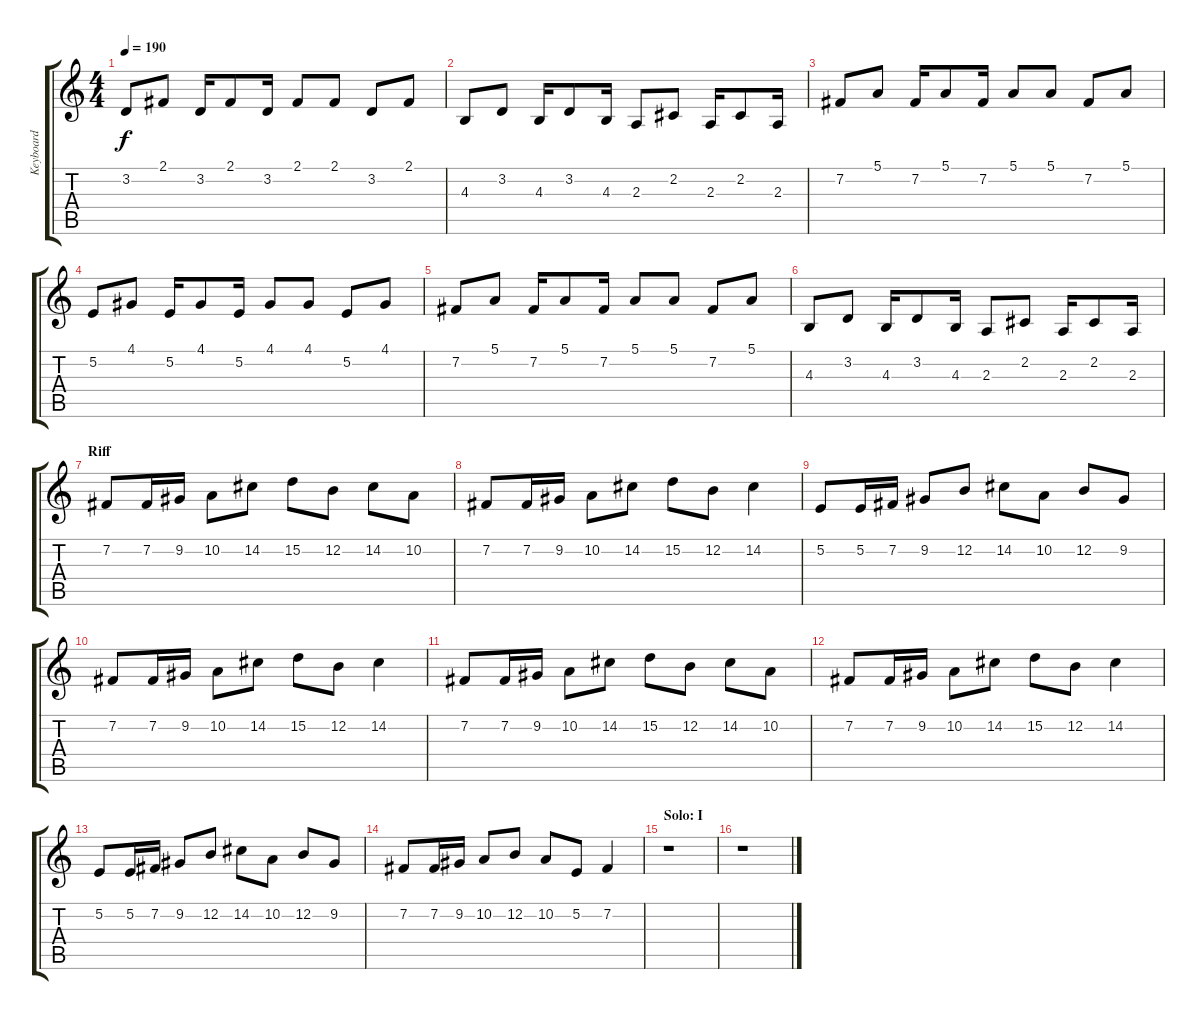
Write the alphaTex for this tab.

\track ("Keyboard" "Keyboard") {instrument harpsichord}
\staff {score tabs}
\tuning (E4 B3 G3 D3 A2 E2) {hide}
\ts (4 4)
\tempo 190
\clef g2
\ks c
3.2.8{dy f} 2.1.8 3.2.16 2.1.8 3.2.16 2.1.8 2.1.8 3.2.8 2.1.8 |
4.3.8 3.2.8 4.3.16 3.2.8 4.3.16 2.3.8 2.2.8 2.3.16 2.2.8 2.3.16 |
7.2.8 5.1.8 7.2.16 5.1.8 7.2.16 5.1.8 5.1.8 7.2.8 5.1.8 |
5.2.8 4.1.8 5.2.16 4.1.8 5.2.16 4.1.8 4.1.8 5.2.8 4.1.8 |
7.2.8 5.1.8 7.2.16 5.1.8 7.2.16 5.1.8 5.1.8 7.2.8 5.1.8 |
4.3.8 3.2.8 4.3.16 3.2.8 4.3.16 2.3.8 2.2.8 2.3.16 2.2.8 2.3.16 |
\section ("" "Riff")
7.2.8 7.2.16 9.2.16 10.2.8 14.2.8 15.2.8 12.2.8 14.2.8 10.2.8 |
7.2.8 7.2.16 9.2.16 10.2.8 14.2.8 15.2.8 12.2.8 14.2.4 |
5.2.8 5.2.16 7.2.16 9.2.8 12.2.8 14.2.8 10.2.8 12.2.8 9.2.8 |
7.2.8 7.2.16 9.2.16 10.2.8 14.2.8 15.2.8 12.2.8 14.2.4 |
7.2.8 7.2.16 9.2.16 10.2.8 14.2.8 15.2.8 12.2.8 14.2.8 10.2.8 |
7.2.8 7.2.16 9.2.16 10.2.8 14.2.8 15.2.8 12.2.8 14.2.4 |
5.2.8 5.2.16 7.2.16 9.2.8 12.2.8 14.2.8 10.2.8 12.2.8 9.2.8 |
7.2.8 7.2.16 9.2.16 10.2.8 12.2.8 10.2.8 5.2.8 7.2.4 |
\section ("" "Solo: I")
r.1 |
r.1
